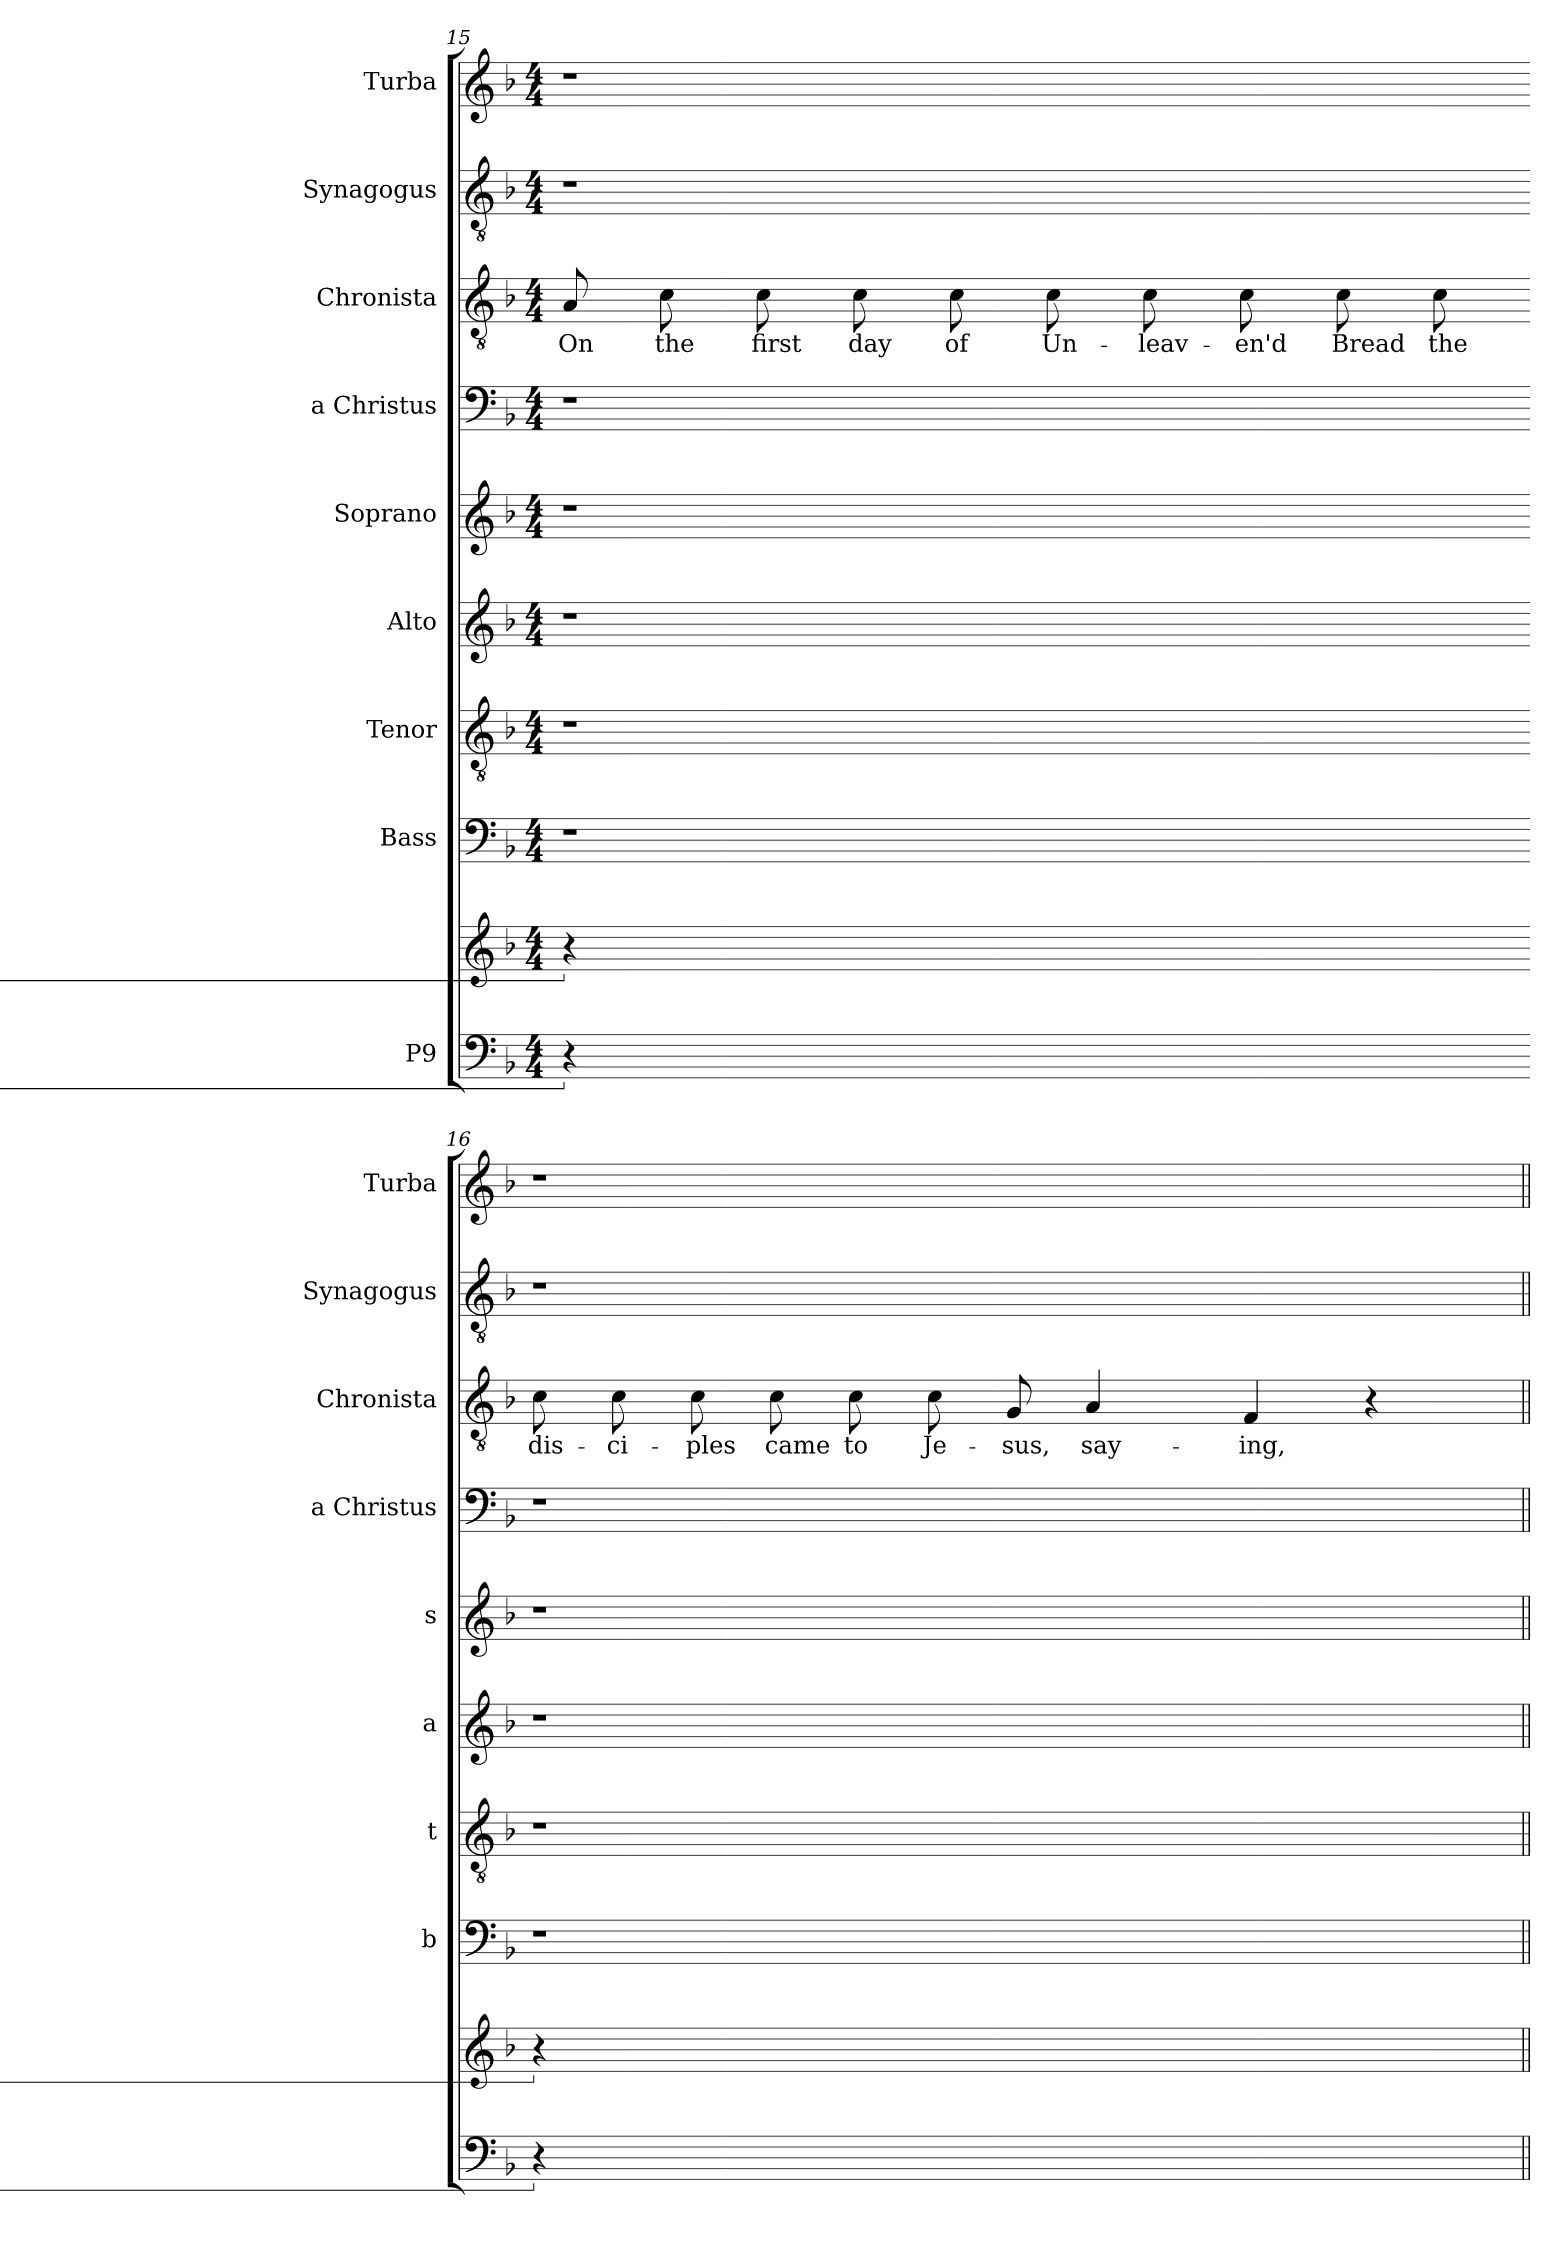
**kern	**kern	**kern	**kern	**kern	**kern	**kern	**kern	**text	**kern	**kern
*part9	*part9	*part8	*part7	*part6	*part5	*part4	*part3	*part3	*part2	*part1
*staff10	*staff9	*staff8	*staff7	*staff6	*staff5	*staff4	*staff3	*staff3	*staff2	*staff1
*I"P9	*	*I"Bass	*I"Tenor	*I"Alto	*I"Soprano	*I"a Christus	*I"Chronista	*	*I"Synagogus	*I"Turba
*	*	*I'b	*I't	*I'a	*I's	*I'a Christus	*I'Chronista	*	*I'Synagogus	*I'Turba
!!LO:LB:g=z
*clefF4	*clefG2	*clefF4	*clefGv2	*clefG2	*clefG2	*clefF4	*clefGv2	*	*clefGv2	*clefG2
*	*	*	*ITrd7c12	*	*	*	*ITrd7c12	*	*ITrd7c12	*
*k[b-]	*k[b-]	*k[b-]	*k[b-]	*k[b-]	*k[b-]	*k[b-]	*k[b-]	*	*k[b-]	*k[b-]
*F:	*F:	*F:	*F:	*F:	*F:	*F:	*F:	*	*F:	*F:
*M4/4	*M4/4	*M4/4	*M4/4	*M4/4	*M4/4	*M4/4	*M4/4	*	*M4/4	*M4/4
=15	=15	=15	=15	=15	=15	=15	=15	=15	=15	=15
!LO:N:vis=1	!LO:N:vis=1	!LO:N:vis=1	!LO:N:vis=1	!LO:N:vis=1	!LO:N:vis=1	!LO:N:vis=1	!	!	!	!
!	!	!	!	!	!	!	!	!LO:LY:b:color=#000000	!LO:N:vis=1	!LO:N:vis=1
4%5r	4%5r	1r	1r	1r	1r	1r	8AAi/	On	1r	1r
!	!	!	!	!	!	!	!	!LO:LY:b:color=#000000	!	!
.	.	.	.	.	.	.	8Ci\	the	.	.
!	!	!	!	!	!	!	!	!LO:LY:b:color=#000000	!	!
.	.	.	.	.	.	.	8Ci\	first	.	.
!	!	!	!	!	!	!	!	!LO:LY:b:color=#000000	!	!
.	.	.	.	.	.	.	8Ci\	day	.	.
!	!	!	!	!	!	!	!	!LO:LY:b:color=#000000	!	!
.	.	.	.	.	.	.	8Ci\	of	.	.
!	!	!	!	!	!	!	!	!LO:LY:b:color=#000000	!	!
.	.	.	.	.	.	.	8Ci\	Un-	.	.
!	!	!	!	!	!	!	!	!LO:LY:b:color=#000000	!	!
.	.	.	.	.	.	.	8Ci\	-leav-	.	.
!	!	!	!	!	!	!	!	!LO:LY:b:color=#000000	!	!
.	.	.	.	.	.	.	8Ci\	-en'd	.	.
!	!	!	!	!	!	!	!	!LO:LY:b:color=#000000	!	!
.	.	4ryy	4ryy	4ryy	4ryy	4ryy	8Ci\	Bread	4ryy	4ryy
!	!	!	!	!	!	!	!	!LO:LY:b:color=#000000	!	!
.	.	.	.	.	.	.	8Ci\	the	.	.
!!LO:LB:g=z
=16-	=16-	=16-	=16-	=16-	=16-	=16-	=16-	=16-	=16-	=16-
!LO:N:vis=1	!LO:N:vis=1	!LO:N:vis=1	!LO:N:vis=1	!LO:N:vis=1	!LO:N:vis=1	!LO:N:vis=1	!	!	!	!
!	!	!	!	!	!	!	!	!LO:LY:b:color=#000000	!LO:N:vis=1	!LO:N:vis=1
8%13r	8%13r	1r	1r	1r	1r	1r	8Ci\	dis-	1r	1r
!	!	!	!	!	!	!	!	!LO:LY:b:color=#000000	!	!
.	.	.	.	.	.	.	8Ci\	-ci-	.	.
!	!	!	!	!	!	!	!	!LO:LY:b:color=#000000	!	!
.	.	.	.	.	.	.	8Ci\	-ples	.	.
!	!	!	!	!	!	!	!	!LO:LY:b:color=#000000	!	!
.	.	.	.	.	.	.	8Ci\	came	.	.
!	!	!	!	!	!	!	!	!LO:LY:b:color=#000000	!	!
.	.	.	.	.	.	.	8Ci\	to	.	.
!	!	!	!	!	!	!	!	!LO:LY:b:color=#000000	!	!
.	.	.	.	.	.	.	8Ci\	Je-	.	.
!	!	!	!	!	!	!	!	!LO:LY:b:color=#000000	!	!
.	.	.	.	.	.	.	8GGi/	-sus,	.	.
!	!	!	!	!	!	!	!	!LO:LY:b:color=#000000	!	!
.	.	.	.	.	.	.	4AAi/	say-	.	.
.	.	2ryy	2ryy	2ryy	2ryy	2ryy	.	.	2ryy	2ryy
!	!	!	!	!	!	!	!	!LO:LY:b:color=#000000	!	!
.	.	.	.	.	.	.	4FFi/	-ing,	.	.
.	.	.	.	.	.	.	4r	.	.	.
.	.	8ryy	8ryy	8ryy	8ryy	8ryy	.	.	8ryy	8ryy
=||	=||	=||	=||	=||	=||	=||	=||	=||	=||	=||
*-	*-	*-	*-	*-	*-	*-	*-	*-	*-	*-
